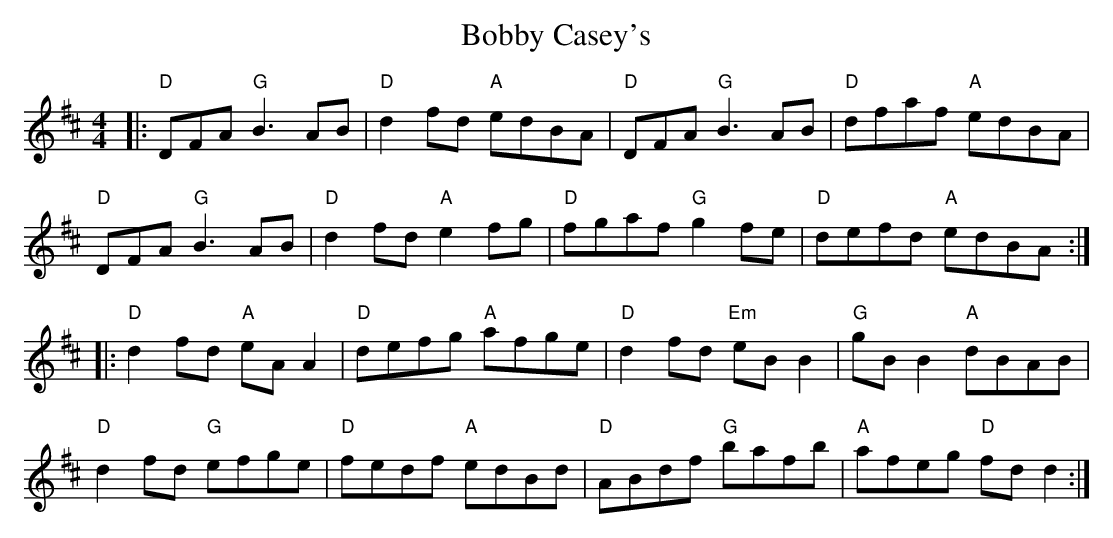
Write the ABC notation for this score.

X:1
T: Bobby Casey's
M: 4/4
L: 1/8
K: Dmaj
|:"D"DFA "G"B3 AB|"D"d2fd "A"edBA|"D"DFA "G"B3 AB|"D"dfaf "A"edBA|
"D"DFA "G"B3 AB|"D"d2fd "A"e2 fg|"D"fgaf "G"g2 fe|"D"defd "A"edBA:|
|:"D"d2 fd "A"eA A2|"D"defg "A"afge|"D"d2fd "Em"eB B2|"G"gB B2"A"dBAB|
"D"d2 fd "G"efge|"D"fedf "A"edBd|"D"ABdf "G"bafb|"A"afeg "D"fd d2:|
